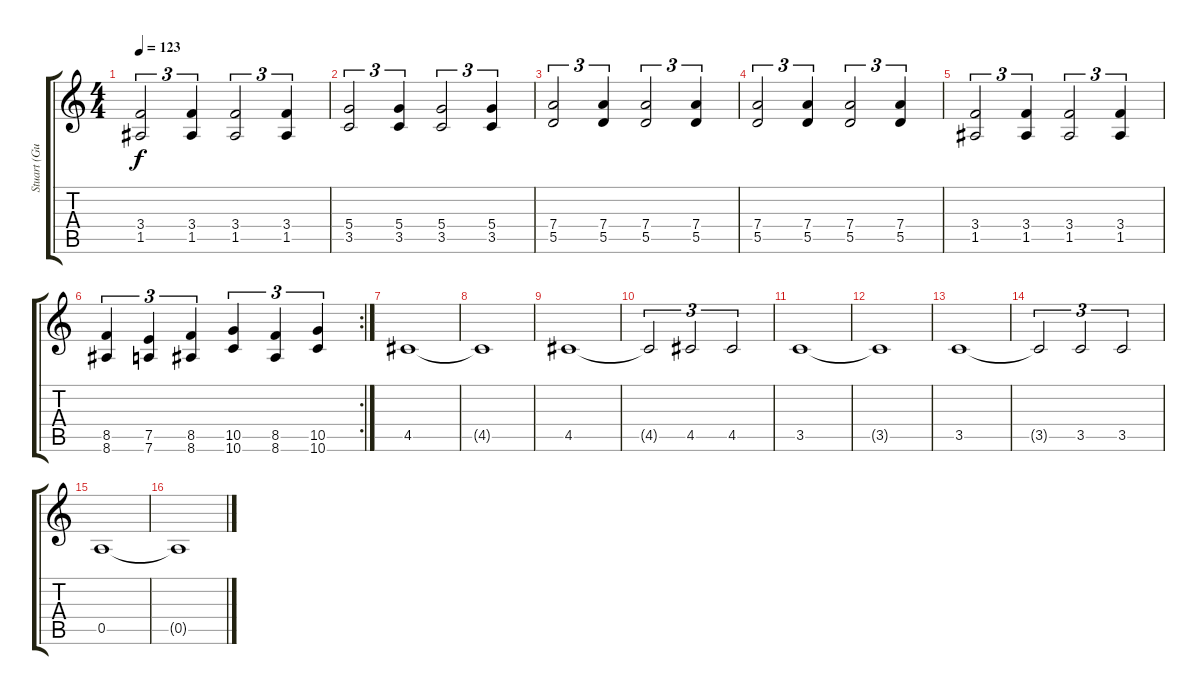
\track ("Stuart (Guitar)" "Stuart (Gu") {instrument distortionguitar}
\staff {score tabs}
\tuning (E4 B3 G3 D3 A2 D2) {hide}
\ts (4 4)
\tempo 123
\clef g2
\ks c
(3.4 1.5).2{tu (3 2) dy f} (3.4 1.5).4{tu (3 2)} (3.4 1.5).2{tu (3 2)} (3.4 1.5).4{tu (3 2)} |
(5.4 3.5).2{tu (3 2)} (5.4 3.5).4{tu (3 2)} (5.4 3.5).2{tu (3 2)} (5.4 3.5).4{tu (3 2)} |
(7.4 5.5).2{tu (3 2)} (7.4 5.5).4{tu (3 2)} (7.4 5.5).2{tu (3 2)} (7.4 5.5).4{tu (3 2)} |
(7.4 5.5).2{tu (3 2)} (7.4 5.5).4{tu (3 2)} (7.4 5.5).2{tu (3 2)} (7.4 5.5).4{tu (3 2)} |
(3.4 1.5).2{tu (3 2)} (3.4 1.5).4{tu (3 2)} (3.4 1.5).2{tu (3 2)} (3.4 1.5).4{tu (3 2)} |
\rc 2
(8.5 8.6).4{tu (3 2)} (7.5 7.6).4{tu (3 2)} (8.5 8.6).4{tu (3 2)} (10.5 10.6).4{tu (3 2)} (8.5 8.6).4{tu (3 2)} (10.5 10.6).4{tu (3 2)} |
4.5.1 |
4.5{t}.1 |
4.5.1 |
4.5{t}.2{tu (3 2)} 4.5.2{tu (3 2)} 4.5.2{tu (3 2)} |
3.5.1 |
3.5{t}.1 |
3.5.1 |
3.5{t}.2{tu (3 2)} 3.5.2{tu (3 2)} 3.5.2{tu (3 2)} |
0.5.1 |
0.5{t}.1
